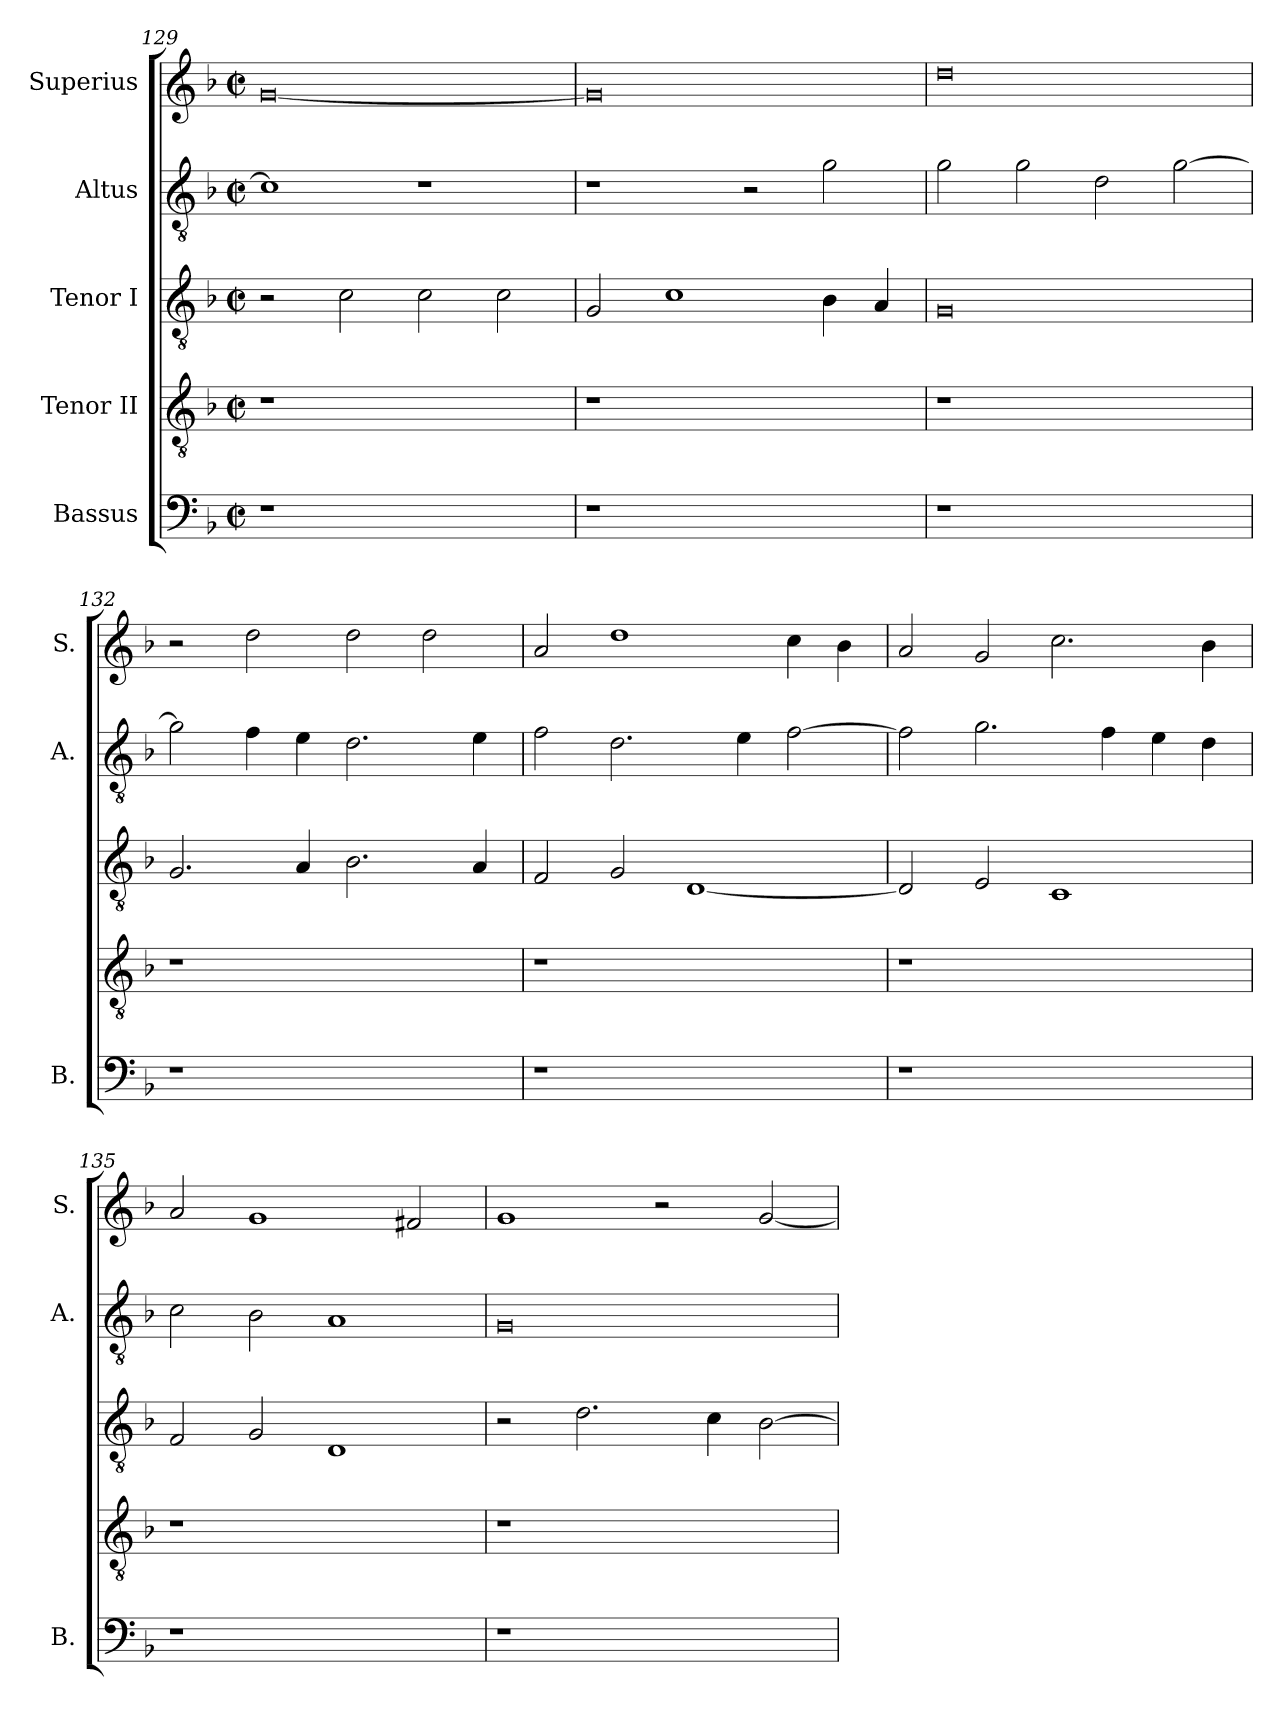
**kern	**kern	**kern	**kern	**kern
*part5	*part4	*part3	*part2	*part1
*staff5	*staff4	*staff3	*staff2	*staff1
*I"Bassus	*I"Tenor II	*I"Tenor I	*I"Altus	*I"Superius
*I'B.	*	*	*I'A.	*I'S.
*clefF4	*clefGv2	*clefGv2	*clefGv2	*clefG2
*	*ITrd7c12	*ITrd7c12	*ITrd7c12	*
*k[b-]	*k[b-]	*k[b-]	*k[b-]	*k[b-]
*F:	*F:	*F:	*F:	*F:
*M2/2	*M2/2	*M2/2	*M2/2	*M2/2
*met(c|)	*met(c|)	*met(c|)	*met(c|)	*met(c|)
=129	=129	=129	=129	=129
!LO:N:vis=1	!LO:N:vis=1	!	!	!
1r	1r	2r	1Ci]	[<0gi
.	.	2Ci\	.	.
1ryy	1ryy	2Ci\	1r	.
.	.	2Ci\	.	.
=130	=130	=130	=130	=130
!LO:N:vis=1	!LO:N:vis=1	!	!	!
1r	1r	2GGi/	1r	0gi]
.	.	1Ci	.	.
1ryy	1ryy	.	2r	.
.	.	4BB-i\	2Gi\	.
.	.	4AAi/	.	.
!!LO:LB:g=z
=131	=131	=131	=131	=131
!LO:N:vis=1	!LO:N:vis=1	!	!	!
1r	1r	0GGi	2Gi\	0ddi
.	.	.	2Gi\	.
1ryy	1ryy	.	2Di\	.
.	.	.	[>2Gi\	.
=132	=132	=132	=132	=132
!LO:N:vis=1	!LO:N:vis=1	!	!	!
1r	1r	2.GGi/	2Gi\]	2r
.	.	.	4Fi\	2ddi\
.	.	4AAi/	4Ei\	.
1ryy	1ryy	2.BB-i\	2.Di\	2ddi\
.	.	.	.	2ddi\
.	.	4AAi/	4Ei\	.
=133	=133	=133	=133	=133
!LO:N:vis=1	!LO:N:vis=1	!	!	!
1r	1r	2FFi/	2Fi\	2ai/
.	.	2GGi/	2.Di\	1ddi
1ryy	1ryy	[<1DDi	.	.
.	.	.	4Ei\	.
.	.	.	[>2Fi\	4cci\
.	.	.	.	4b-i\
=134	=134	=134	=134	=134
!LO:N:vis=1	!LO:N:vis=1	!	!	!
1r	1r	2DDi/]	2Fi\]	2ai/
.	.	2EEi/	2.Gi\	2gi/
1ryy	1ryy	1CCi	.	2.cci\
.	.	.	4Fi\	.
.	.	.	4Ei\	.
.	.	.	4Di\	4b-i\
=135	=135	=135	=135	=135
!LO:N:vis=1	!LO:N:vis=1	!	!	!
1r	1r	2FFi/	2Ci\	2ai/
.	.	2GGi/	2BB-i\	1gi
1ryy	1ryy	1DDi	1AAi	.
.	.	.	.	2f#Xi/
!!LO:PB:g=z
=136	=136	=136	=136	=136
!LO:N:vis=1	!LO:N:vis=1	!	!	!
1r	1r	2r	0GGi	1gi
.	.	2.Di\	.	.
1ryy	1ryy	.	.	2r
.	.	4Ci\	.	.
.	.	[>2BB-i\	.	[<2gi/
=	=	=	=	=
*-	*-	*-	*-	*-
